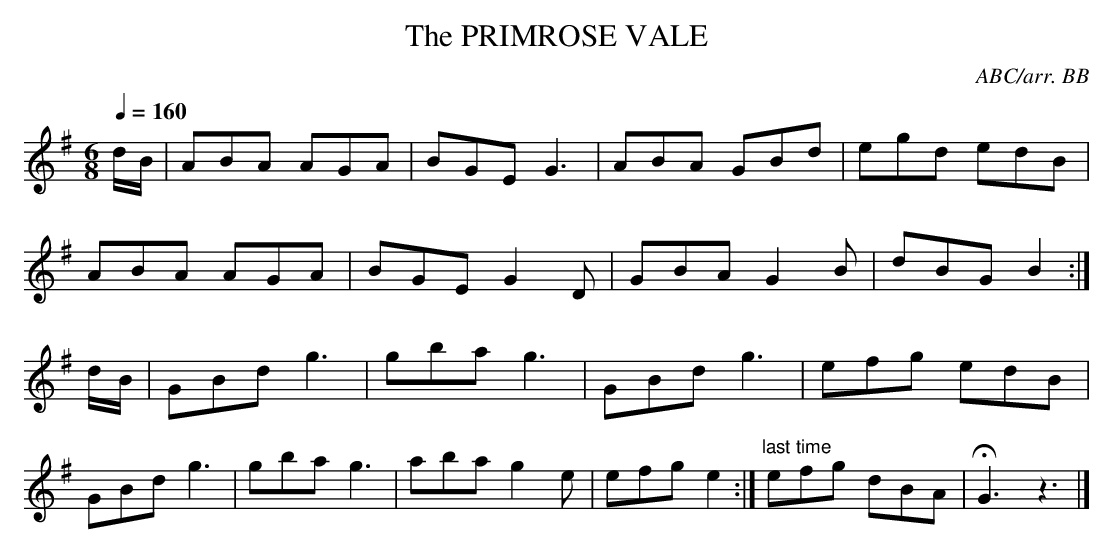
X:1
T:PRIMROSE VALE, The
C:ABC/arr. BB
Q:1/4=160
M:6/8
L:1/8
K:G
d/B/|ABA AGA|BGE G3|ABA GBd|egd edB|
ABA AGA|BGE G2D|GBA G2B|dBG B2 :|
d/B/|GBd g3|gba g3|GBd g3|efg edB|
GBd g3|gba g3|aba g2 e|efg e2 :|\
"last time"efg dBA|HG3z3|]
